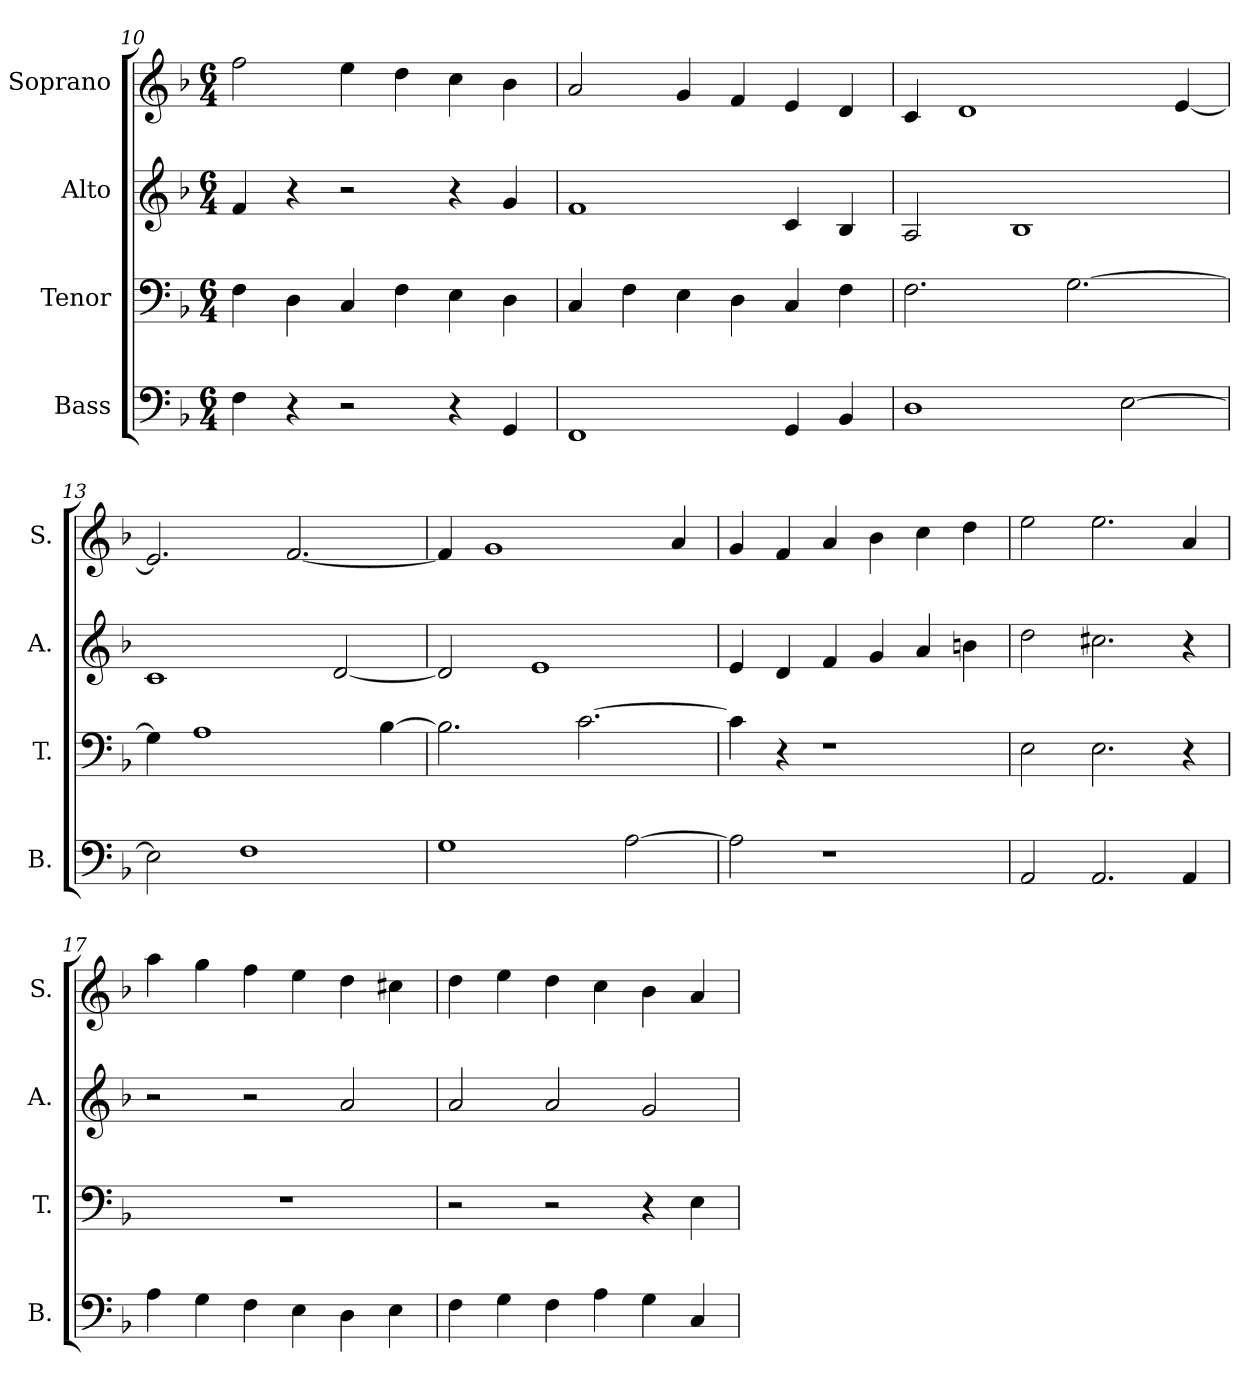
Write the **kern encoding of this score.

**kern	**kern	**kern	**kern
*part4	*part3	*part2	*part1
*staff4	*staff3	*staff2	*staff1
*I"Bass	*I"Tenor	*I"Alto	*I"Soprano
*I'B.	*I'T.	*I'A.	*I'S.
*clefF4	*clefF4	*clefG2	*clefG2
*k[b-]	*k[b-]	*k[b-]	*k[b-]
*M6/4	*M6/4	*M6/4	*M6/4
=10	=10	=10	=10
4F\	4F\	4f/	2ff\
4r	4D\	4r	.
2r	4C/	2r	4ee\
.	4F\	.	4dd\
4r	4E\	4r	4cc\
4GG/	4D\	4g/	4b-\
=11	=11	=11	=11
1FF	4C/	1f	2a/
.	4F\	.	.
.	4E\	.	4g/
.	4D\	.	4f/
4GG/	4C/	4c/	4e/
4BB-/	4F\	4B-/	4d/
=12	=12	=12	=12
1D	2.F\	2A/	4c/
.	.	.	1d
.	.	1B-	.
.	[2.G\	.	.
[2E\	.	.	.
.	.	.	[4e/
=13	=13	=13	=13
2E\]	4G\]	1c	2.e/]
.	1A	.	.
1F	.	.	.
.	.	.	[2.f/
.	.	[2d/	.
.	[4B-\	.	.
!!LO:PB:g=z
=14	=14	=14	=14
1G	2.B-\]	2d/]	4f/]
.	.	.	1g
.	.	1e	.
.	[2.c\	.	.
[2A\	.	.	.
.	.	.	4a/
=15	=15	=15	=15
2A\]	4c\]	4e/	4g/
.	4r	4d/	4f/
1r	1r	4f/	4a/
.	.	4g/	4b-\
.	.	4a/	4cc\
.	.	4bn\	4dd\
=16	=16	=16	=16
2AA/	2E\	2dd\	2ee\
2.AA/	2.E\	2.cc#X\	2.ee\
4AA/	4r	4r	4a/
=17	=17	=17	=17
4A\	1.r	2r	4aa\
4G\	.	.	4gg\
4F\	.	2r	4ff\
4E\	.	.	4ee\
4D\	.	2a/	4dd\
4E\	.	.	4cc#X\
=18	=18	=18	=18
4F\	2r	2a/	4dd\
4G\	.	.	4ee\
4F\	2r	2a/	4dd\
4A\	.	.	4cc\
4G\	4r	2g/	4b-\
4C/	4E\	.	4a/
=	=	=	=
*-	*-	*-	*-
